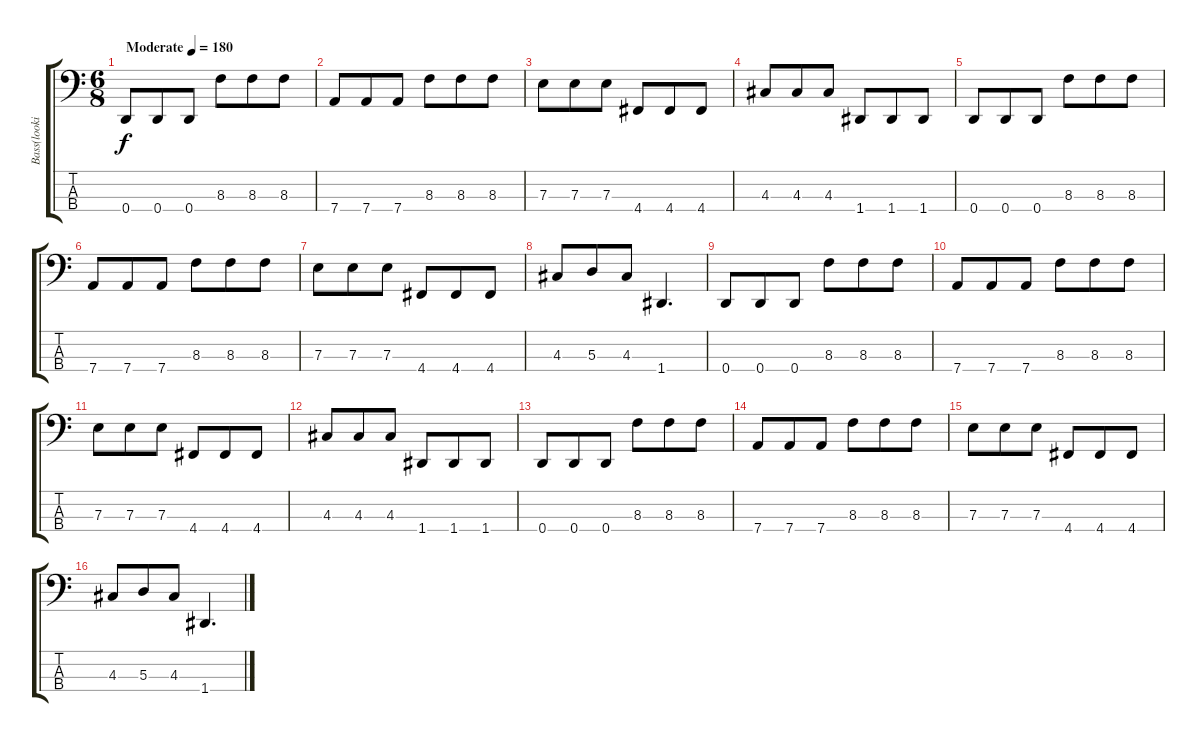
\track ("Bass(looking)" "Bass(looki") {instrument electricbasspick}
\staff {score tabs}
\tuning (G2 D2 A1 D1) {hide}
\ts (6 8)
\tempo (180 "Moderate")
\clef f4
\ks c
0.4.8{dy f instrument electricbasspick} 0.4.8 0.4.8 8.3.8 8.3.8 8.3.8 |
7.4.8 7.4.8 7.4.8 8.3.8 8.3.8 8.3.8 |
7.3.8 7.3.8 7.3.8 4.4.8 4.4.8 4.4.8 |
4.3.8 4.3.8 4.3.8 1.4.8 1.4.8 1.4.8 |
0.4.8 0.4.8 0.4.8 8.3.8 8.3.8 8.3.8 |
7.4.8 7.4.8 7.4.8 8.3.8 8.3.8 8.3.8 |
7.3.8 7.3.8 7.3.8 4.4.8 4.4.8 4.4.8 |
4.3.8 5.3.8 4.3.8 1.4.4{d} |
0.4.8 0.4.8 0.4.8 8.3.8 8.3.8 8.3.8 |
7.4.8 7.4.8 7.4.8 8.3.8 8.3.8 8.3.8 |
7.3.8 7.3.8 7.3.8 4.4.8 4.4.8 4.4.8 |
4.3.8 4.3.8 4.3.8 1.4.8 1.4.8 1.4.8 |
0.4.8 0.4.8 0.4.8 8.3.8 8.3.8 8.3.8 |
7.4.8 7.4.8 7.4.8 8.3.8 8.3.8 8.3.8 |
7.3.8 7.3.8 7.3.8 4.4.8 4.4.8 4.4.8 |
4.3.8 5.3.8 4.3.8 1.4.4{d}
